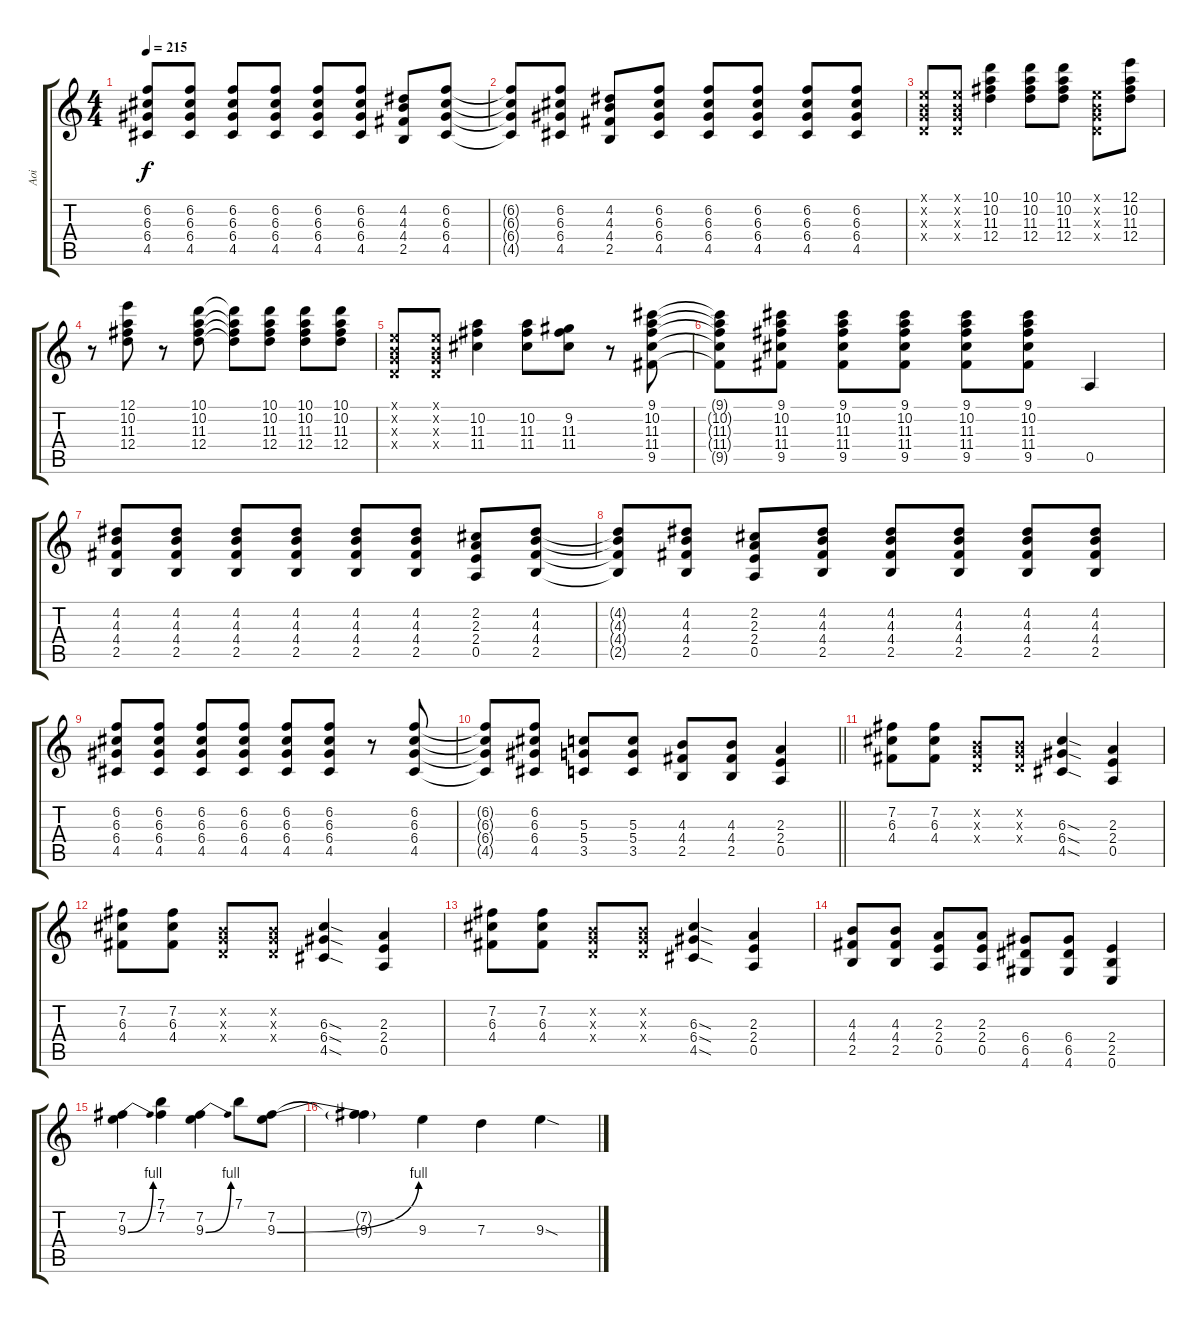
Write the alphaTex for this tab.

\track ("Aoi" "Aoi") {instrument distortionguitar}
\staff {score tabs}
\tuning (E4 B3 G3 D3 A2 E2) {hide}
\ts (4 4)
\tempo 215
\clef g2
\ks c
(6.2 6.3 6.4 4.5).8{dy f} (6.2 6.3 6.4 4.5).8 (6.2 6.3 6.4 4.5).8 (6.2 6.3 6.4 4.5).8 (6.2 6.3 6.4 4.5).8 (6.2 6.3 6.4 4.5).8 (4.2 4.3 4.4 2.5).8 (6.2 6.3 6.4 4.5).8 |
(6.2{t} 6.3{t} 6.4{t} 4.5{t}).8 (6.2 6.3 6.4 4.5).8 (4.2 4.3 4.4 2.5).8 (6.2 6.3 6.4 4.5).8 (6.2 6.3 6.4 4.5).8 (6.2 6.3 6.4 4.5).8 (6.2 6.3 6.4 4.5).8 (6.2 6.3 6.4 4.5).8 |
(0.1{x} 0.2{x} 0.3{x} 0.4{x}).8 (0.1{x} 0.2{x} 0.3{x} 0.4{x}).8 (10.1 10.2 11.3 12.4).4 (10.1 10.2 11.3 12.4).8 (10.1 10.2 11.3 12.4).8 (0.1{x} 0.2{x} 0.3{x} 0.4{x}).8 (12.1 10.2 11.3 12.4).8 |
r.8 (12.1 10.2 11.3 12.4).8 r.8 (10.1 10.2 11.3 12.4).8 (10.1{t} 10.2{t} 11.3{t} 12.4{t}).8 (10.1 10.2 11.3 12.4).8 (10.1 10.2 11.3 12.4).8 (10.1 10.2 11.3 12.4).8 |
(0.1{x} 0.2{x} 0.3{x} 0.4{x}).8 (0.1{x} 0.2{x} 0.3{x} 0.4{x}).8 (10.2 11.3 11.4).4 (10.2 11.3 11.4).8 (9.2 11.3 11.4).8 r.8 (9.1 10.2 11.3 11.4 9.5).8 |
(9.1{t} 10.2{t} 11.3{t} 11.4{t} 9.5{t}).8 (9.1 10.2 11.3 11.4 9.5).8 (9.1 10.2 11.3 11.4 9.5).8 (9.1 10.2 11.3 11.4 9.5).8 (9.1 10.2 11.3 11.4 9.5).8 (9.1 10.2 11.3 11.4 9.5).8 0.5.4 |
(4.2 4.3 4.4 2.5).8 (4.2 4.3 4.4 2.5).8 (4.2 4.3 4.4 2.5).8 (4.2 4.3 4.4 2.5).8 (4.2 4.3 4.4 2.5).8 (4.2 4.3 4.4 2.5).8 (2.2 2.3 2.4 0.5).8 (4.2 4.3 4.4 2.5).8 |
(4.2{t} 4.3{t} 4.4{t} 2.5{t}).8 (4.2 4.3 4.4 2.5).8 (2.2 2.3 2.4 0.5).8 (4.2 4.3 4.4 2.5).8 (4.2 4.3 4.4 2.5).8 (4.2 4.3 4.4 2.5).8 (4.2 4.3 4.4 2.5).8 (4.2 4.3 4.4 2.5).8 |
(6.2 6.3 6.4 4.5).8 (6.2 6.3 6.4 4.5).8 (6.2 6.3 6.4 4.5).8 (6.2 6.3 6.4 4.5).8 (6.2 6.3 6.4 4.5).8 (6.2 6.3 6.4 4.5).8 r.8 (6.2 6.3 6.4 4.5).8 |
\barLineRight lightlight
(6.2{t} 6.3{t} 6.4{t} 4.5{t}).8 (6.2 6.3 6.4 4.5).8 (5.3 5.4 3.5).8 (5.3 5.4 3.5).8 (4.3 4.4 2.5).8 (4.3 4.4 2.5).8 (2.3 2.4 0.5).4 |
(7.2 6.3 4.4).8{volume 12} (7.2 6.3 4.4).8 (0.2{x} 0.3{x} 0.4{x}).8 (0.2{x} 0.3{x} 0.4{x}).8 (6.3{sod} 6.4{sod} 4.5{sod}).4 (2.3 2.4 0.5).4 |
(7.2 6.3 4.4).8 (7.2 6.3 4.4).8 (0.2{x} 0.3{x} 0.4{x}).8 (0.2{x} 0.3{x} 0.4{x}).8 (6.3{sod} 6.4{sod} 4.5{sod}).4 (2.3 2.4 0.5).4 |
(7.2 6.3 4.4).8 (7.2 6.3 4.4).8 (0.2{x} 0.3{x} 0.4{x}).8 (0.2{x} 0.3{x} 0.4{x}).8 (6.3{sod} 6.4{sod} 4.5{sod}).4 (2.3 2.4 0.5).4 |
(4.3 4.4 2.5).8 (4.3 4.4 2.5).8 (2.3 2.4 0.5).8 (2.3 2.4 0.5).8 (6.4 6.5 4.6).8 (6.4 6.5 4.6).8 (2.4 2.5 0.6).4 |
(7.2 9.3{be (bend 0 0 60 4)}).4 (7.1 7.2).4 (7.2 9.3{be (bend 0 0 60 4)}).4 7.1.8 (7.2 9.3{be (bend 0 0 60 4)}).8 |
(7.2{t} 9.3{t}).4 9.3.4 7.3.4 9.3{sod}.4
